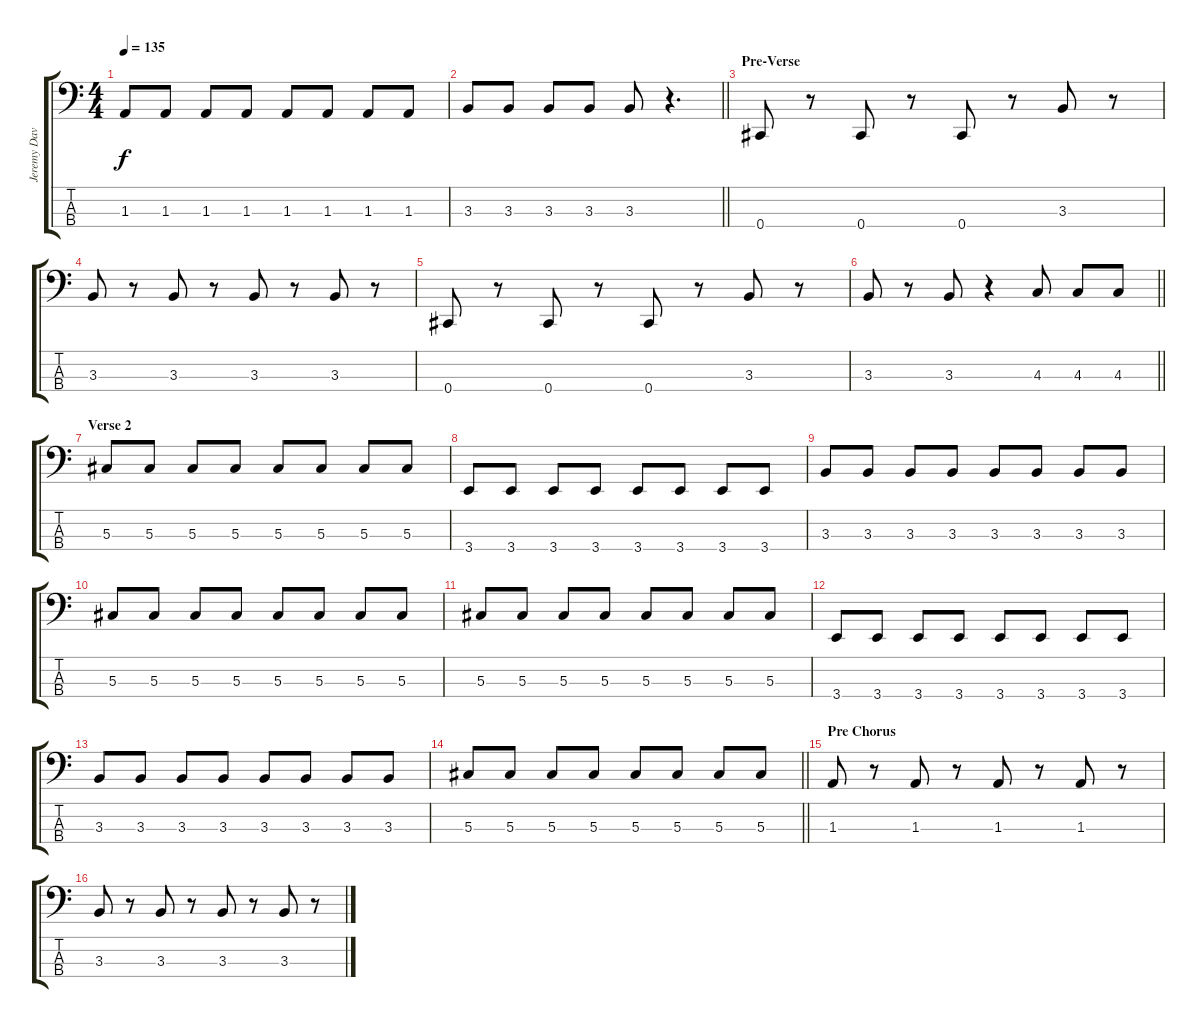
\track ("Jeremy Davis (Bass)" "Jeremy Dav") {instrument electricbasspick}
\staff {score tabs}
\tuning (Gb2 Db2 Ab1 Db1) {hide}
\ts (4 4)
\tempo 135
\clef f4
\ks c
1.3.8{dy f} 1.3.8 1.3.8 1.3.8 1.3.8 1.3.8 1.3.8 1.3.8 |
\barLineRight lightlight
3.3.8 3.3.8 3.3.8 3.3.8 3.3.8 r.4{d} |
\section ("" "Pre-Verse")
0.4.8 r.8 0.4.8 r.8 0.4.8 r.8 3.3.8 r.8 |
3.3.8 r.8 3.3.8 r.8 3.3.8 r.8 3.3.8 r.8 |
0.4.8 r.8 0.4.8 r.8 0.4.8 r.8 3.3.8 r.8 |
\barLineRight lightlight
3.3.8 r.8 3.3.8 r.4 4.3.8 4.3.8 4.3.8 |
\section ("" "Verse 2")
5.3.8 5.3.8 5.3.8 5.3.8 5.3.8 5.3.8 5.3.8 5.3.8 |
3.4.8 3.4.8 3.4.8 3.4.8 3.4.8 3.4.8 3.4.8 3.4.8 |
3.3.8 3.3.8 3.3.8 3.3.8 3.3.8 3.3.8 3.3.8 3.3.8 |
5.3.8 5.3.8 5.3.8 5.3.8 5.3.8 5.3.8 5.3.8 5.3.8 |
5.3.8 5.3.8 5.3.8 5.3.8 5.3.8 5.3.8 5.3.8 5.3.8 |
3.4.8 3.4.8 3.4.8 3.4.8 3.4.8 3.4.8 3.4.8 3.4.8 |
3.3.8 3.3.8 3.3.8 3.3.8 3.3.8 3.3.8 3.3.8 3.3.8 |
\barLineRight lightlight
5.3.8 5.3.8 5.3.8 5.3.8 5.3.8 5.3.8 5.3.8 5.3.8 |
\section ("" "Pre Chorus")
1.3.8 r.8 1.3.8 r.8 1.3.8 r.8 1.3.8 r.8 |
3.3.8 r.8 3.3.8 r.8 3.3.8 r.8 3.3.8 r.8
